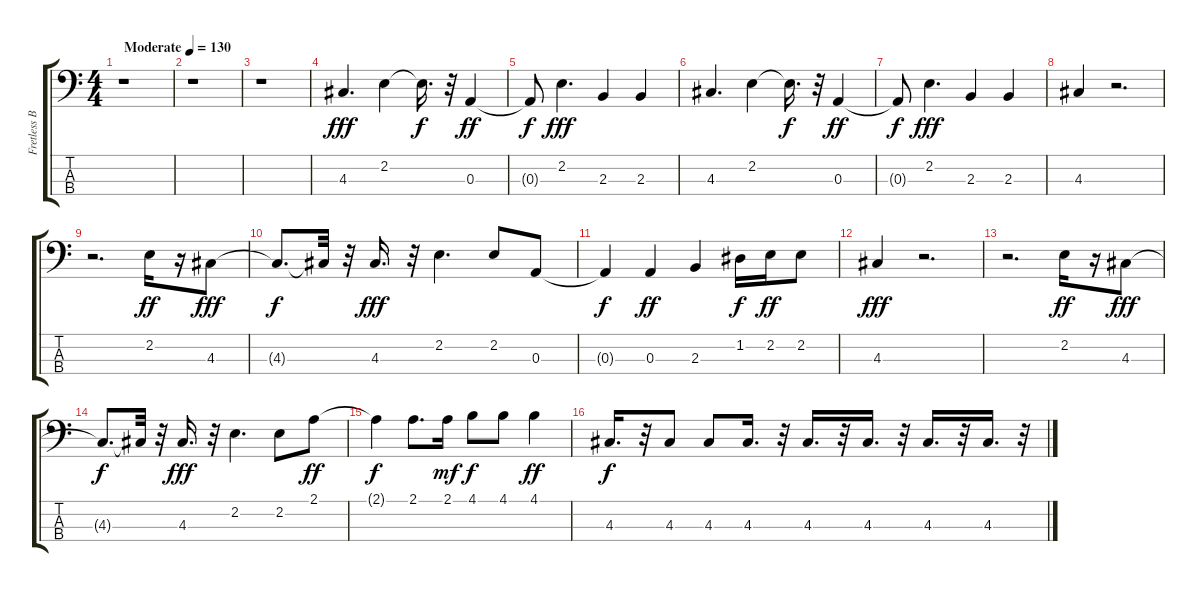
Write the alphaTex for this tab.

\track ("Fretless Bass" "Fretless B") {instrument fretlessbass}
\staff {score tabs}
\tuning (G2 D2 A1 E1) {hide}
\ts (4 4)
\tempo (130 "Moderate")
\clef f4
\ks c
r.1{dy fff instrument fretlessbass} |
r.1 |
r.1 |
4.3.4{d} 2.2.4 2.2{t}.16{d dy f} r.32 0.3.4{dy ff} |
0.3{t}.8{dy f} 2.2.4{d dy fff} 2.3.4 2.3.4 |
4.3.4{d} 2.2.4 2.2{t}.16{d dy f} r.32 0.3.4{dy ff} |
0.3{t}.8{dy f} 2.2.4{d dy fff} 2.3.4 2.3.4 |
4.3.4 r.2{d} |
r.2{d} 2.2.16{dy ff} r.16 4.3.8{dy fff} |
4.3{t}.8{d dy f} 4.3{t}.32 r.32 4.3.16{d dy fff} r.32 2.2.4{d} 2.2.8 0.3.8 |
0.3{t}.4{dy f} 0.3.4{dy ff} 2.3.4 1.2.16{dy f} 2.2.16{dy ff} 2.2.8 |
4.3.4{dy fff} r.2{d} |
r.2{d} 2.2.16{dy ff} r.16 4.3.8{dy fff} |
4.3{t}.8{d dy f} 4.3{t}.32 r.32 4.3.16{d dy fff} r.32 2.2.4{d} 2.2.8 2.1.8{dy ff} |
2.1{t}.4{dy f} 2.1.8{d} 2.1.16{dy mf} 4.1.8{dy f} 4.1.8 4.1.4{dy ff} |
4.3.16{d dy f} r.32 4.3.8 4.3.8 4.3.16{d} r.32 4.3.16{d} r.32 4.3.16{d} r.32 4.3.16{d} r.32 4.3.16{d} r.32
